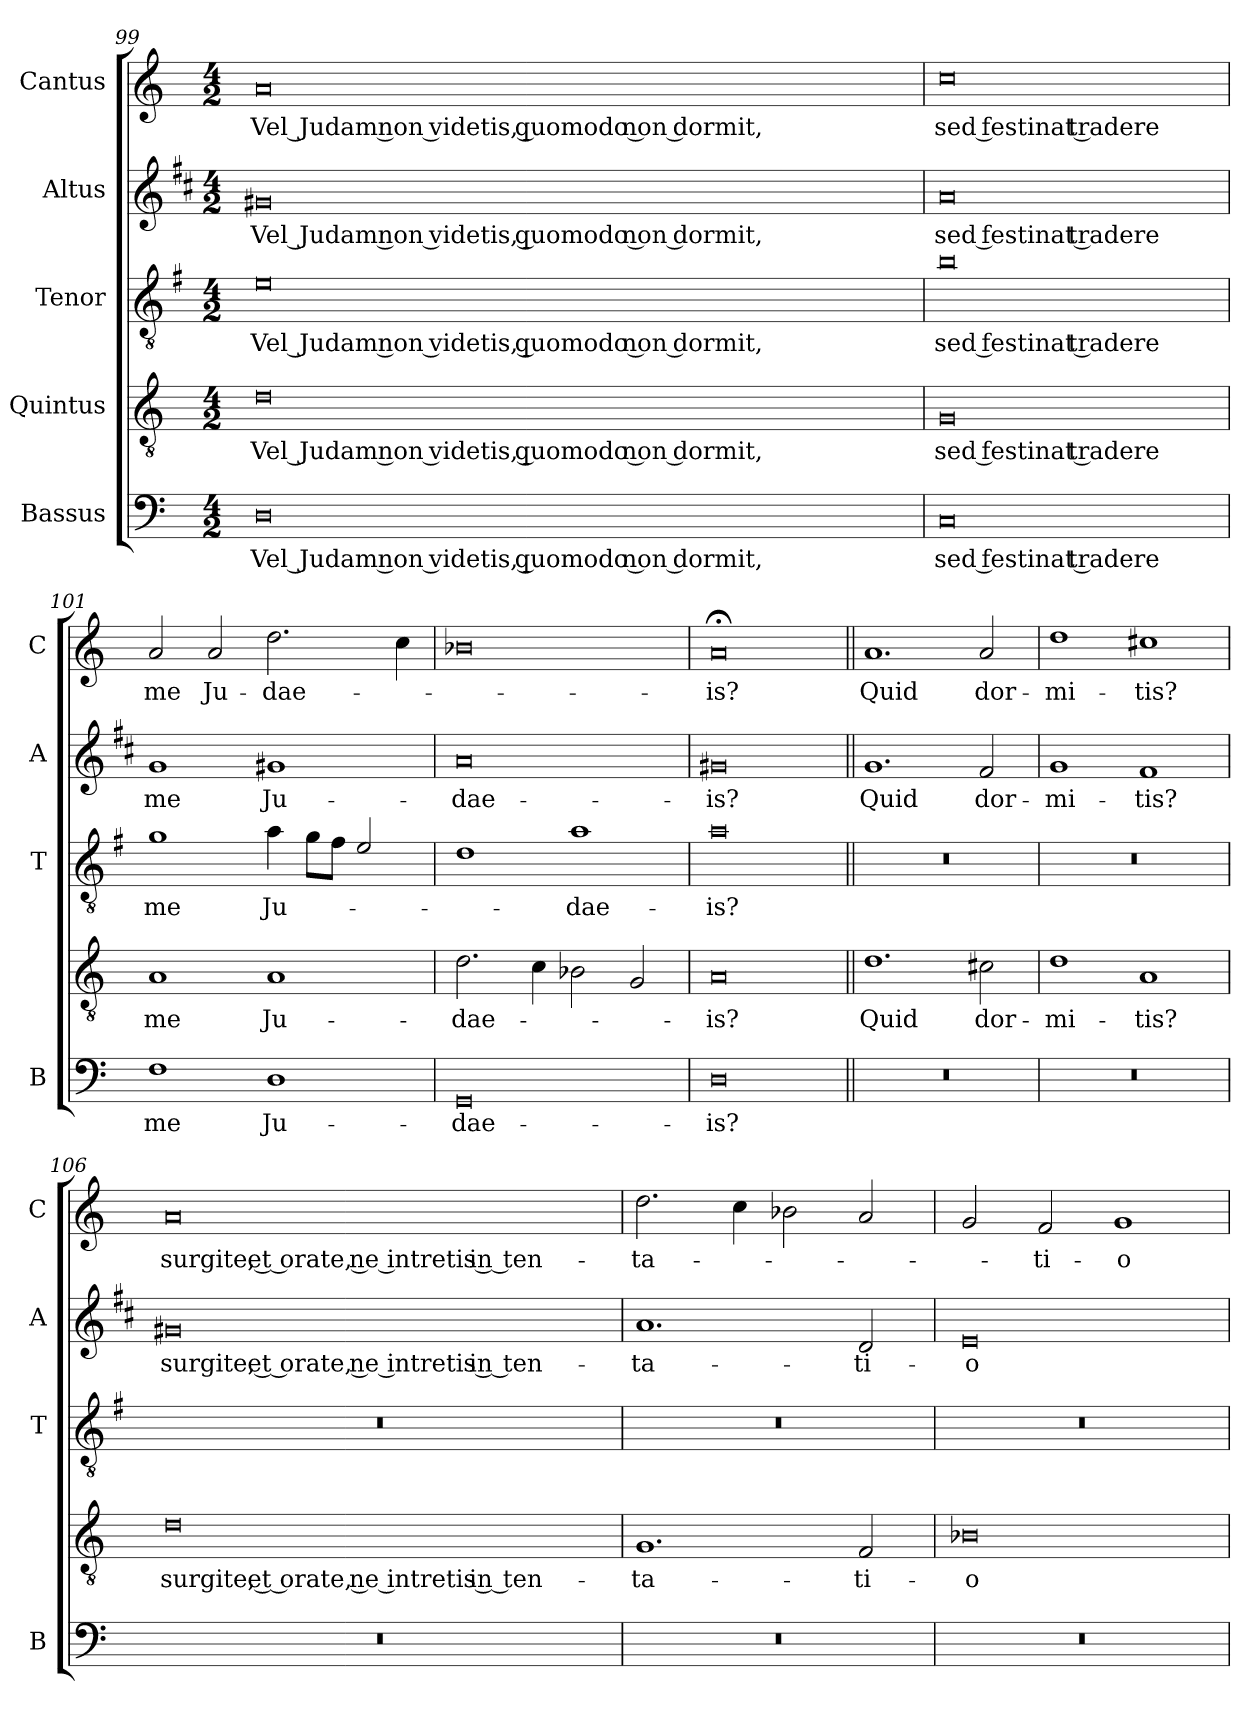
**kern	**text	**kern	**text	**kern	**text	**kern	**text	**kern	**text
*part5	*part5	*part4	*part4	*part3	*part3	*part2	*part2	*part1	*part1
*staff5	*staff5	*staff4	*staff4	*staff3	*staff3	*staff2	*staff2	*staff1	*staff1
*I"Bassus	*	*I"Quintus	*	*I"Tenor	*	*I"Altus	*	*I"Cantus	*
*I'B	*	*	*	*I'T	*	*I'A	*	*I'C	*
!!LO:LB:g=z
*clefF4	*	*clefGv2	*	*clefGv2	*	*clefG2	*	*clefG2	*
*	*	*	*	*ITrd4c7	*	*ITrd1c2	*	*	*
*k[]	*	*k[]	*	*k[]	*	*k[]	*	*k[]	*
*C:	*	*C:	*	*C:	*	*C:	*	*C:	*
*M4/2	*	*M4/2	*	*M4/2	*	*M4/2	*	*M4/2	*
=99	=99	=99	=99	=99	=99	=99	=99	=99	=99
!	!LO:LY:b	!	!LO:LY:b	!	!LO:LY:b	!	!LO:LY:b	!	!LO:LY:b
0D	Vel Judam non videtis, quomodo non dormit,	0d	Vel Judam non videtis, quomodo non dormit,	0A	Vel Judam non videtis, quomodo non dormit,	0f#X	Vel Judam non videtis, quomodo non dormit,	0a	Vel Judam non videtis, quomodo non dormit,
=100	=100	=100	=100	=100	=100	=100	=100	=100	=100
!	!LO:LY:b	!	!LO:LY:b	!	!LO:LY:b	!	!LO:LY:b	!	!LO:LY:b
0C	sed festinat tradere	0G	sed festinat tradere	0e	sed festinat tradere	0g	sed festinat tradere	0cc	sed festinat tradere
=101	=101	=101	=101	=101	=101	=101	=101	=101	=101
!	!LO:LY:b	!	!LO:LY:b	!	!LO:LY:b	!	!LO:LY:b	!	!LO:LY:b
1F	me	1A	me	1c	me	1f	me	2a/	me
!	!	!	!	!	!	!	!	!	!LO:LY:b
.	.	.	.	.	.	.	.	2a/	Ju-
!	!LO:LY:b	!	!LO:LY:b	!	!LO:LY:b	!	!LO:LY:b	!	!LO:LY:b
1D	Ju-	1A	Ju-	4d\	Ju-	1f#X	Ju-	2.dd\	-dae-
.	.	.	.	8c\L	.	.	.	.	.
.	.	.	.	8B\J	.	.	.	.	.
.	.	.	.	2A/	.	.	.	.	.
.	.	.	.	.	.	.	.	4cc\	.
=102	=102	=102	=102	=102	=102	=102	=102	=102	=102
!	!LO:LY:b	!	!LO:LY:b	!	!	!	!LO:LY:b	!	!
0GG	-dae-	2.d\	-dae-	1G	.	0g	-dae-	0b-X	.
.	.	4c\	.	.	.	.	.	.	.
!	!	!	!	!	!LO:LY:b	!	!	!	!
.	.	2B-X\	.	1d	-dae-	.	.	.	.
.	.	2G/	.	.	.	.	.	.	.
!!LO:PB:g=z
=103	=103	=103	=103	=103	=103	=103	=103	=103	=103
!	!LO:LY:b	!	!LO:LY:b	!	!LO:LY:b	!	!LO:LY:b	!	!LO:LY:b
0D	-is?	0A	-is?	0d	-is?	0f#X	-is?	0a;<	-is?
=104||	=104||	=104||	=104||	=104||	=104||	=104||	=104||	=104||	=104||
!	!	!	!LO:LY:b	!	!	!	!LO:LY:b	!	!LO:LY:b
0r	.	1.d	Quid	0r	.	1.f	Quid	1.a	Quid
!	!	!	!LO:LY:b	!	!	!	!LO:LY:b	!	!LO:LY:b
.	.	2c#X\	dor-	.	.	2e/	dor-	2a/	dor-
=105	=105	=105	=105	=105	=105	=105	=105	=105	=105
!	!	!	!LO:LY:b	!	!	!	!LO:LY:b	!	!LO:LY:b
0r	.	1d	-mi-	0r	.	1f	-mi-	1dd	-mi-
!	!	!	!LO:LY:b	!	!	!	!LO:LY:b	!	!LO:LY:b
.	.	1A	-tis?	.	.	1e	-tis?	1cc#X	-tis?
=106	=106	=106	=106	=106	=106	=106	=106	=106	=106
!	!	!	!LO:LY:b	!	!	!	!LO:LY:b	!	!LO:LY:b
0r	.	0d	surgite, et orate, ne intretis in ten-	0r	.	0f#X	surgite, et orate, ne intretis in ten-	0a	surgite, et orate, ne intretis in ten-
=107	=107	=107	=107	=107	=107	=107	=107	=107	=107
!	!	!	!LO:LY:b	!	!	!	!LO:LY:b	!	!LO:LY:b
0r	.	1.G	-ta-	0r	.	1.g	-ta-	2.dd\	-ta-
.	.	.	.	.	.	.	.	4cc\	.
.	.	.	.	.	.	.	.	2b-X\	.
!	!	!	!LO:LY:b	!	!	!	!LO:LY:b	!	!
.	.	2F/	-ti-	.	.	2c/	-ti-	2a/	.
!!LO:LB:g=z
=108	=108	=108	=108	=108	=108	=108	=108	=108	=108
!	!	!	!LO:LY:b	!	!	!	!LO:LY:b	!	!
0r	.	0B-X	-o-	0r	.	0d	-o-	2g/	.
!	!	!	!	!	!	!	!	!	!LO:LY:b
.	.	.	.	.	.	.	.	2f/	-ti-
!	!	!	!	!	!	!	!	!	!LO:LY:b
.	.	.	.	.	.	.	.	1g	-o-
=	=	=	=	=	=	=	=	=	=
*-	*-	*-	*-	*-	*-	*-	*-	*-	*-
